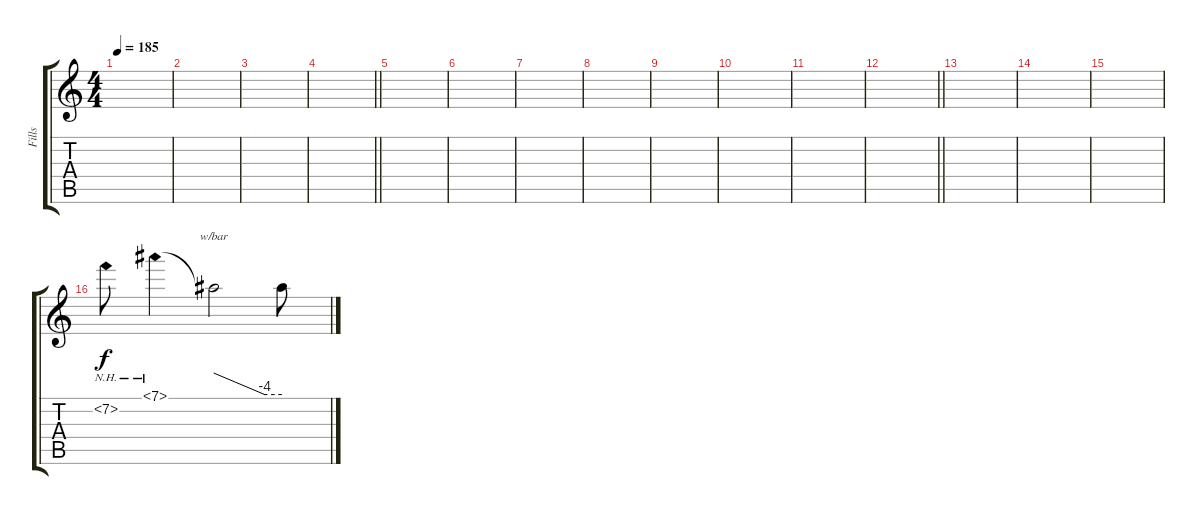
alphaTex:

\track ("Fills" "Fills") {instrument distortionguitar}
\staff {score tabs}
\tuning (Eb4 Bb3 Gb3 Db3 Ab2 Eb2) {hide}
\ts (4 4)
\tempo 185
\clef g2
\ks c
|
|
|
\barLineRight lightlight
|
|
|
|
|
|
|
|
\barLineRight lightlight
|
|
|
|
7.2{nh}.8 7.1{nh}.4 7.1{t}.2{tbe (custom default 0 0 45 -16 60 -16)} 7.1{t}.8
